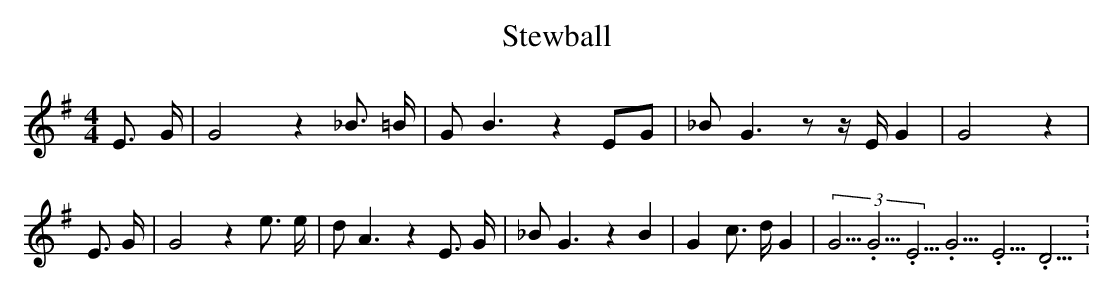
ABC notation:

X:1
T:Stewball
M:4/4
L:1/16
K:G
 E3 G| G8 z4 _B3 =B| G2 B6 z4 E2G2| _B2 G6 z2 z E G4| G8 z4| E3 G|\
 G8 z4 e3 e| d2 A6 z4 E3 G| _B2 G6 z4 B4| G4 c3 d G4|(3G5.3333335/4G5.3333335/4E5.3333335/4G5.3333335/4E5.3333335/4D5.3333335/4|\
